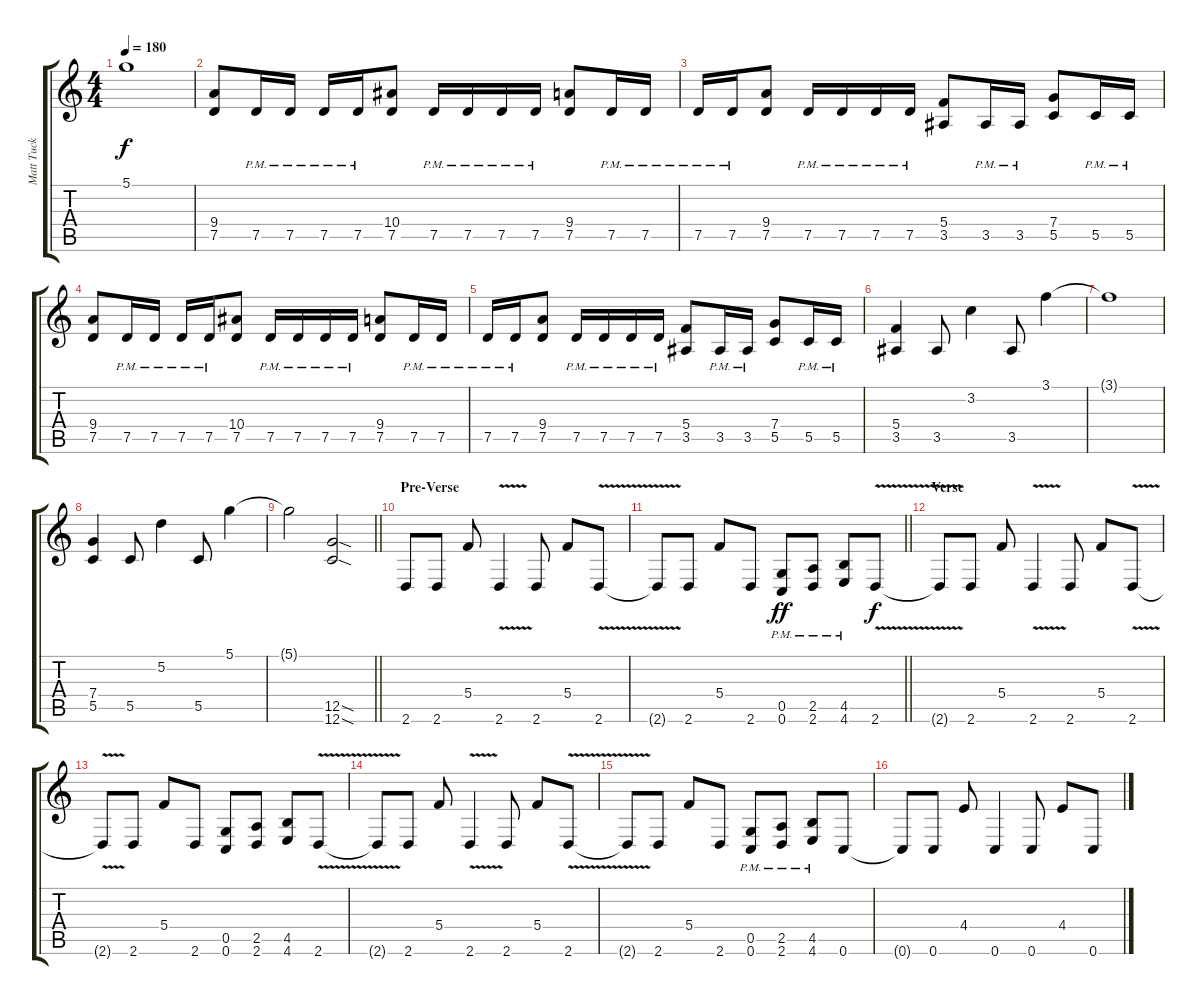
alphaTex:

\track ("Matt Tuck" "Matt Tuck") {instrument distortionguitar}
\staff {score tabs}
\tuning (D4 A3 F3 C3 G2 C2) {hide}
\ts (4 4)
\tempo 180
\clef g2
\ks c
5.1{t}.1{dy f} |
(9.4 7.5).8 7.5{pm}.16 7.5{pm}.16 7.5{pm}.16 7.5{pm}.16 (10.4 7.5).8 7.5{pm}.16 7.5{pm}.16 7.5{pm}.16 7.5{pm}.16 (9.4 7.5).8 7.5{pm}.16 7.5{pm}.16 |
7.5{pm}.16 7.5{pm}.16 (9.4 7.5).8 7.5{pm}.16 7.5{pm}.16 7.5{pm}.16 7.5{pm}.16 (5.4 3.5).8 3.5{pm}.16 3.5{pm}.16 (7.4 5.5).8 5.5{pm}.16 5.5{pm}.16 |
(9.4 7.5).8 7.5{pm}.16 7.5{pm}.16 7.5{pm}.16 7.5{pm}.16 (10.4 7.5).8 7.5{pm}.16 7.5{pm}.16 7.5{pm}.16 7.5{pm}.16 (9.4 7.5).8 7.5{pm}.16 7.5{pm}.16 |
7.5{pm}.16 7.5{pm}.16 (9.4 7.5).8 7.5{pm}.16 7.5{pm}.16 7.5{pm}.16 7.5{pm}.16 (5.4 3.5).8 3.5{pm}.16 3.5{pm}.16 (7.4 5.5).8 5.5{pm}.16 5.5{pm}.16 |
(5.4 3.5).4 3.5.8 3.2.4 3.5.8 3.1.4 |
3.1{t}.1 |
(7.4 5.5).4 5.5.8 5.2.4 5.5.8 5.1.4 |
\barLineRight lightlight
5.1{t}.2 (12.5{sod} 12.6{sod}).2 |
\section ("" "Pre-Verse")
2.6.8 2.6.8 5.4.8 2.6{v}.4 2.6.8 5.4.8 2.6{v}.8 |
\barLineRight lightlight
2.6{t}.8 2.6.8 5.4.8 2.6.8 (0.5{pm} 0.6{pm}).8{dy ff} (2.5{pm} 2.6{pm}).8 (4.5{pm} 4.6{pm}).8 2.6{v}.8{dy f} |
\section ("" "Verse")
2.6{t}.8 2.6.8 5.4.8 2.6{v}.4 2.6.8 5.4.8 2.6{v}.8 |
2.6{t}.8 2.6.8 5.4.8 2.6.8 (0.5 0.6).8 (2.5 2.6).8 (4.5 4.6).8 2.6{v}.8 |
2.6{t}.8 2.6.8 5.4.8 2.6{v}.4 2.6.8 5.4.8 2.6{v}.8 |
2.6{t}.8 2.6.8 5.4.8 2.6.8 (0.5{pm} 0.6{pm}).8 (2.5{pm} 2.6{pm}).8 (4.5{pm} 4.6{pm}).8 0.6.8 |
0.6{t}.8 0.6.8 4.4.8 0.6.4 0.6.8 4.4.8 0.6.8
